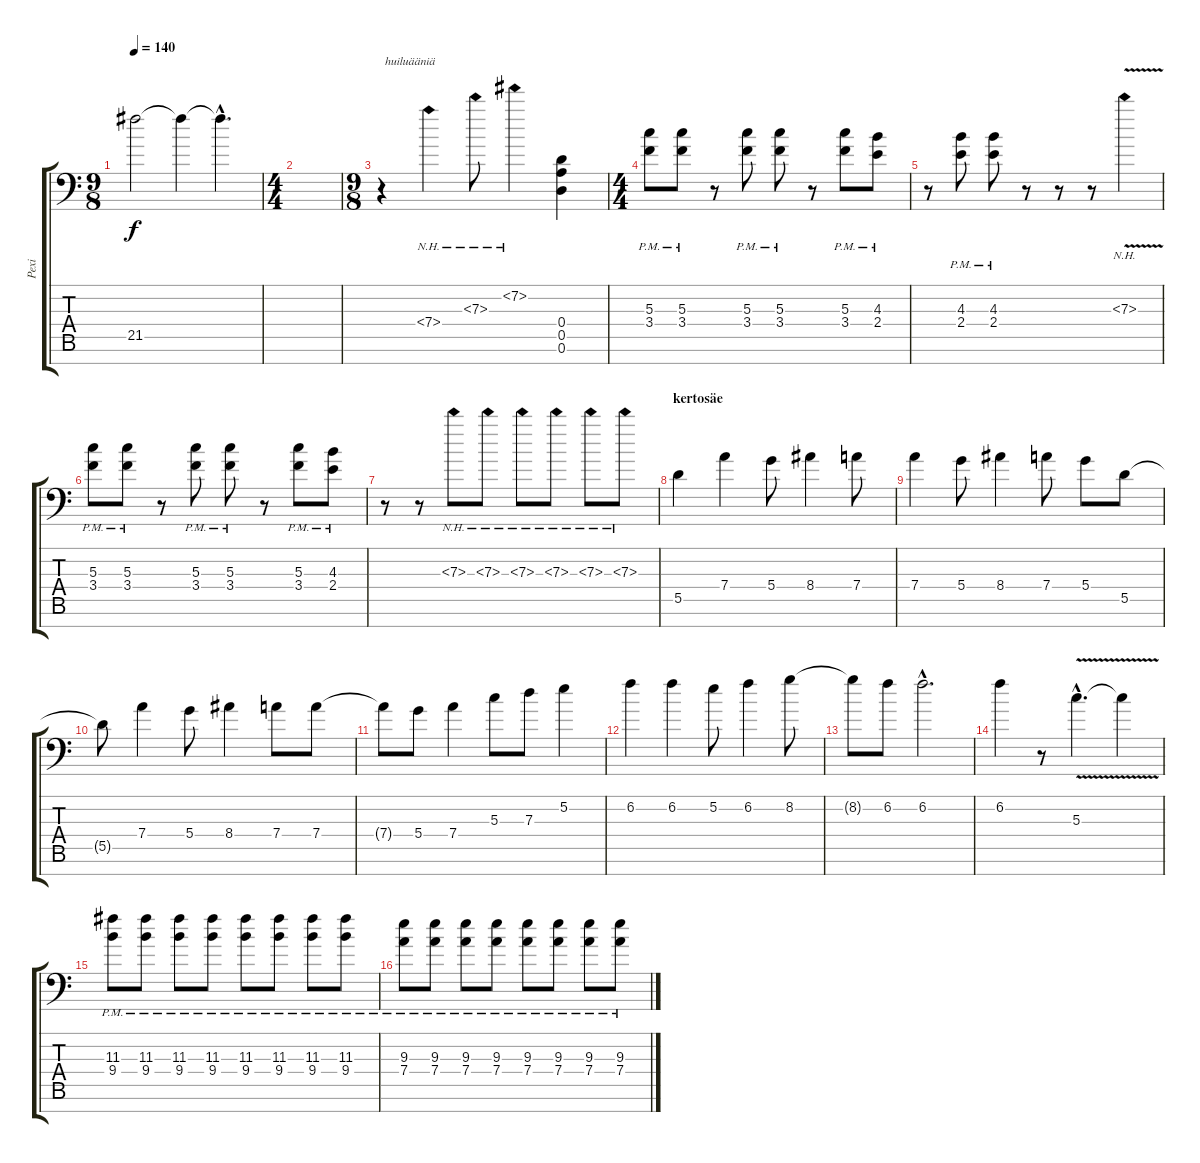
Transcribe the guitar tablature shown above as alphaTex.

\track ("Pexi" "Pexi") {instrument distortionguitar}
\staff {score tabs}
\tuning (E4 B3 G3 D3 A2 D2 A1) {hide}
\ts (9 8)
\tempo 140
\clef f4
\ks c
21.5{t}.2{dy f} 21.5{t}.4 21.5{hac t}.4{d} |
\ts (4 4)
|
\ts (9 8)
r.4{txt " huiluääniä" instrument distortionguitar} 7.4{nh}.4 7.3{nh}.8 7.2{nh}.4 (0.4 0.5 0.6).4 |
\ts (4 4)
(5.3{pm} 3.4{pm}).8 (5.3{pm} 3.4{pm}).8 r.8 (5.3{pm} 3.4{pm}).8 (5.3{pm} 3.4{pm}).8 r.8 (5.3{pm} 3.4{pm}).8 (4.3{pm} 2.4{pm}).8 |
r.8 (4.3{pm} 2.4{pm}).8 (4.3{pm} 2.4{pm}).8 r.8 r.8 r.8 7.3{nh v}.4 |
(5.3{pm} 3.4{pm}).8 (5.3{pm} 3.4{pm}).8 r.8 (5.3{pm} 3.4{pm}).8 (5.3{pm} 3.4{pm}).8 r.8 (5.3{pm} 3.4{pm}).8 (4.3{pm} 2.4{pm}).8 |
r.8 r.8 7.3{nh}.8 7.3{nh}.8 7.3{nh}.8 7.3{nh}.8 7.3{nh}.8 7.3{nh}.8 |
\section ("" "kertosäe")
5.5.4 7.4.4 5.4.8 8.4.4 7.4.8 |
7.4.4 5.4.8 8.4.4 7.4.8 5.4.8 5.5.8 |
5.5{t}.8 7.4.4 5.4.8 8.4.4 7.4.8 7.4.8 |
7.4{t}.8 5.4.8 7.4.4 5.3.8 7.3.8 5.2.4 |
6.2.4 6.2.4 5.2.8 6.2.4 8.2.8 |
8.2{t}.8 6.2.8 6.2{hac}.2{d} |
6.2.4 r.8 5.3{v hac}.4{d} 5.3{t}.4 |
(11.3{pm} 9.4{pm}).8 (11.3{pm} 9.4{pm}).8 (11.3{pm} 9.4{pm}).8 (11.3{pm} 9.4{pm}).8 (11.3{pm} 9.4{pm}).8 (11.3{pm} 9.4{pm}).8 (11.3{pm} 9.4{pm}).8 (11.3{pm} 9.4{pm}).8 |
(9.3{pm} 7.4{pm}).8 (9.3{pm} 7.4{pm}).8 (9.3{pm} 7.4{pm}).8 (9.3{pm} 7.4{pm}).8 (9.3{pm} 7.4{pm}).8 (9.3{pm} 7.4{pm}).8 (9.3{pm} 7.4{pm}).8 (9.3{pm} 7.4{pm}).8
